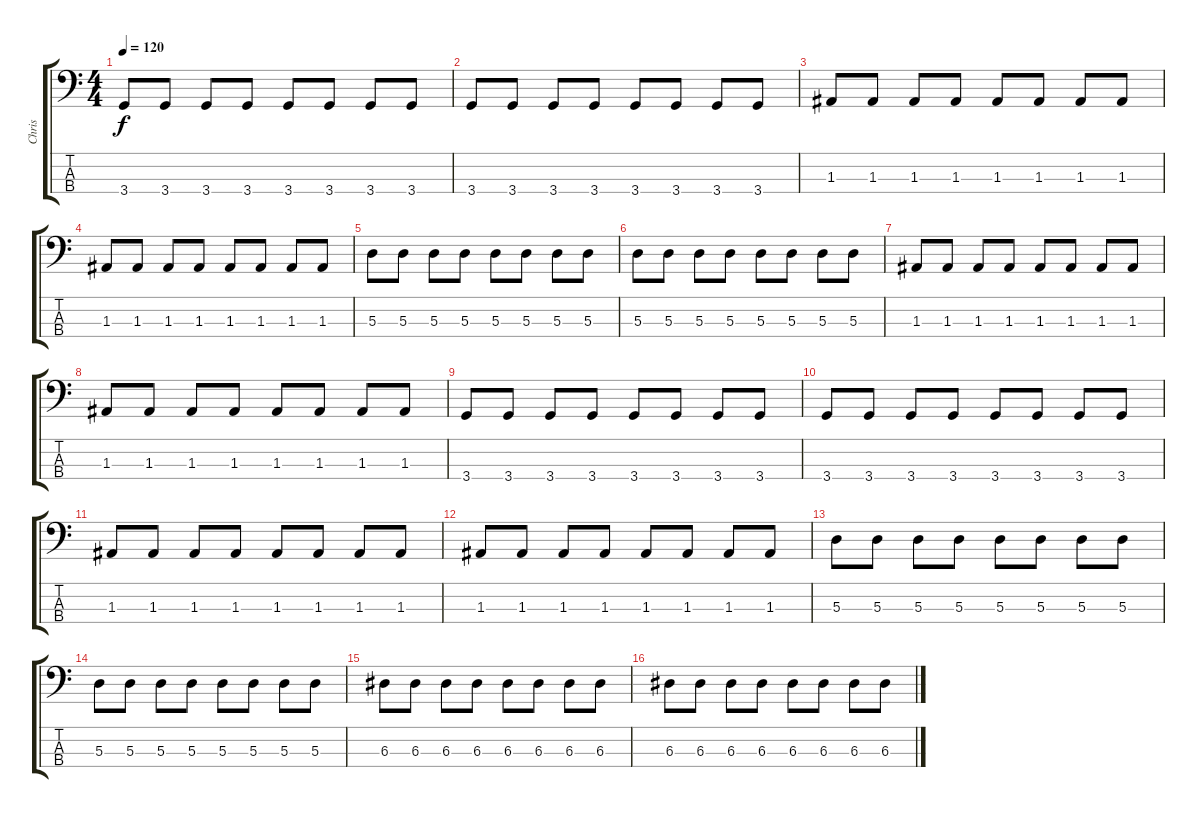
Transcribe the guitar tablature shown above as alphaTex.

\track ("Chris" "Chris") {instrument electricbasspick}
\staff {score tabs}
\tuning (G2 D2 A1 E1) {hide}
\ts (4 4)
\tempo 120
\clef f4
\ks c
3.4.8{dy f} 3.4.8 3.4.8 3.4.8 3.4.8 3.4.8 3.4.8 3.4.8 |
3.4.8 3.4.8 3.4.8 3.4.8 3.4.8 3.4.8 3.4.8 3.4.8 |
1.3.8 1.3.8 1.3.8 1.3.8 1.3.8 1.3.8 1.3.8 1.3.8 |
1.3.8 1.3.8 1.3.8 1.3.8 1.3.8 1.3.8 1.3.8 1.3.8 |
5.3.8 5.3.8 5.3.8 5.3.8 5.3.8 5.3.8 5.3.8 5.3.8 |
5.3.8 5.3.8 5.3.8 5.3.8 5.3.8 5.3.8 5.3.8 5.3.8 |
1.3.8 1.3.8 1.3.8 1.3.8 1.3.8 1.3.8 1.3.8 1.3.8 |
1.3.8 1.3.8 1.3.8 1.3.8 1.3.8 1.3.8 1.3.8 1.3.8 |
3.4.8 3.4.8 3.4.8 3.4.8 3.4.8 3.4.8 3.4.8 3.4.8 |
3.4.8 3.4.8 3.4.8 3.4.8 3.4.8 3.4.8 3.4.8 3.4.8 |
1.3.8 1.3.8 1.3.8 1.3.8 1.3.8 1.3.8 1.3.8 1.3.8 |
1.3.8 1.3.8 1.3.8 1.3.8 1.3.8 1.3.8 1.3.8 1.3.8 |
5.3.8 5.3.8 5.3.8 5.3.8 5.3.8 5.3.8 5.3.8 5.3.8 |
5.3.8 5.3.8 5.3.8 5.3.8 5.3.8 5.3.8 5.3.8 5.3.8 |
6.3.8 6.3.8 6.3.8 6.3.8 6.3.8 6.3.8 6.3.8 6.3.8 |
6.3.8 6.3.8 6.3.8 6.3.8 6.3.8 6.3.8 6.3.8 6.3.8
